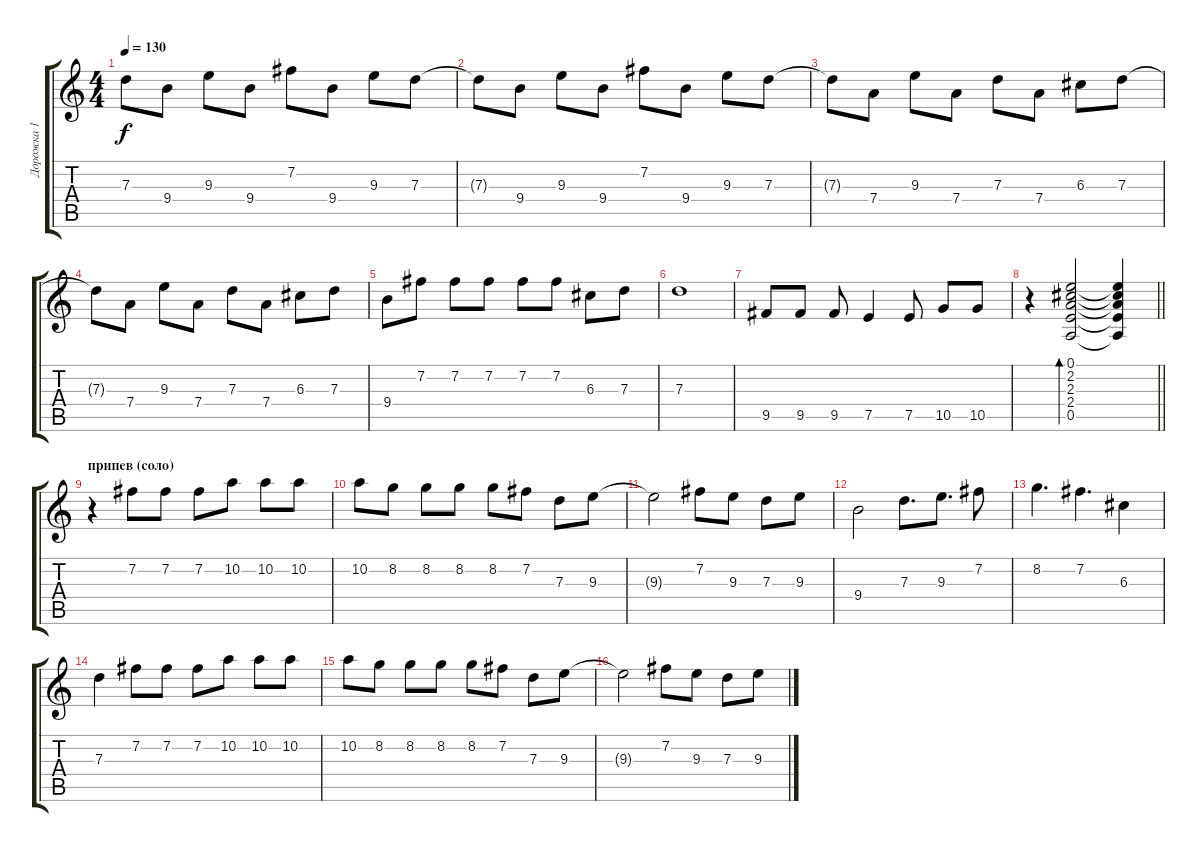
\track ("Дорожка 1" "Дорожка 1") {instrument electricguitarjazz}
\staff {score tabs}
\tuning (E4 B3 G3 D3 A2 E2) {hide}
\ts (4 4)
\tempo 130
\clef g2
\ks c
7.3.8{dy f} 9.4.8 9.3.8 9.4.8 7.2.8 9.4.8 9.3.8 7.3.8 |
7.3{t}.8 9.4.8 9.3.8 9.4.8 7.2.8 9.4.8 9.3.8 7.3.8 |
7.3{t}.8 7.4.8 9.3.8 7.4.8 7.3.8 7.4.8 6.3.8 7.3.8 |
7.3{t}.8 7.4.8 9.3.8 7.4.8 7.3.8 7.4.8 6.3.8 7.3.8 |
9.4.8 7.2.8 7.2.8 7.2.8 7.2.8 7.2.8 6.3.8 7.3.8 |
7.3.1 |
9.5.8 9.5.8 9.5.8 7.5.4 7.5.8 10.5.8 10.5.8 |
\barLineRight lightlight
r.4 (0.1 2.2 2.3 2.4 0.5).2{bd 120} (0.1{t} 2.2{t} 2.3{t} 2.4{t} 0.5{t}).4 |
\section ("" "припев (соло)")
r.4 7.2.8 7.2.8 7.2.8 10.2.8 10.2.8 10.2.8 |
10.2.8 8.2.8 8.2.8 8.2.8 8.2.8 7.2.8 7.3.8 9.3.8 |
9.3{t}.2 7.2.8 9.3.8 7.3.8 9.3.8 |
9.4.2 7.3.8{d} 9.3.8{d} 7.2.8 |
8.2.4{d} 7.2.4{d} 6.3.4 |
7.3.4 7.2.8 7.2.8 7.2.8 10.2.8 10.2.8 10.2.8 |
10.2.8 8.2.8 8.2.8 8.2.8 8.2.8 7.2.8 7.3.8 9.3.8 |
9.3{t}.2 7.2.8 9.3.8 7.3.8 9.3.8
